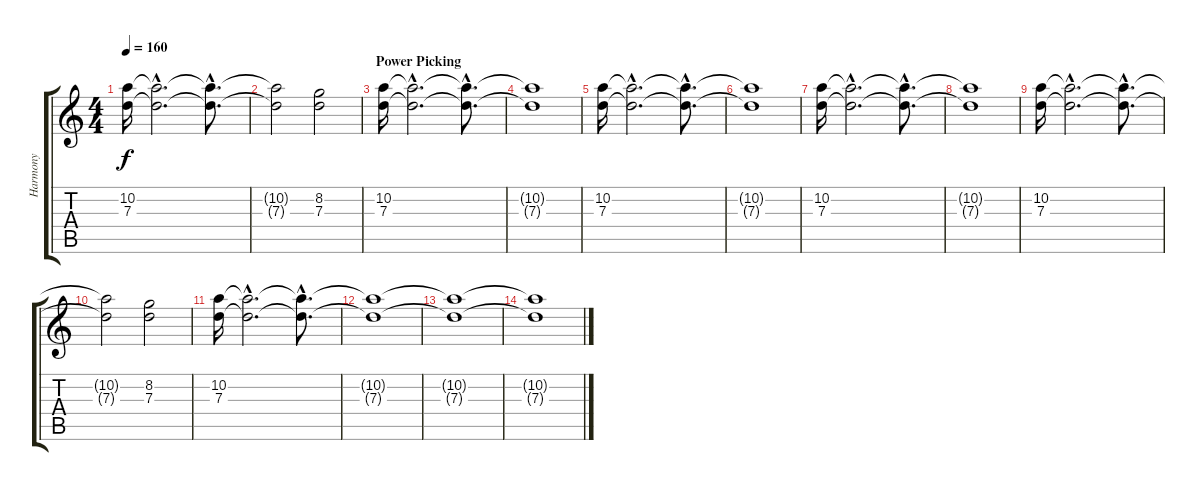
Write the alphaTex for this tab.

\track ("Harmony" "Harmony") {instrument acousticguitarsteel}
\staff {score tabs}
\tuning (E4 B3 G3 D3 A2 E2) {hide}
\ts (4 4)
\tempo 160
\clef g2
\ks c
(10.2 7.3).16{dy f volume 10 instrument distortionguitar} (10.2{hac t} 7.3{hac t}).2{d volume 4} (10.2{hac t} 7.3{hac t}).8{d} |
(10.2{t} 7.3{t}).2 (8.2 7.3).2{volume 11 instrument distortionguitar} |
\section ("" "Power Picking")
(10.2 7.3).16{volume 10 instrument distortionguitar} (10.2{hac t} 7.3{hac t}).2{d volume 4} (10.2{hac t} 7.3{hac t}).8{d} |
(10.2{t} 7.3{t}).1 |
(10.2 7.3).16{volume 10 instrument distortionguitar} (10.2{hac t} 7.3{hac t}).2{d volume 4} (10.2{hac t} 7.3{hac t}).8{d} |
(10.2{t} 7.3{t}).1 |
(10.2 7.3).16{volume 10 instrument distortionguitar} (10.2{hac t} 7.3{hac t}).2{d volume 4} (10.2{hac t} 7.3{hac t}).8{d} |
(10.2{t} 7.3{t}).1 |
(10.2 7.3).16{volume 10 instrument distortionguitar} (10.2{hac t} 7.3{hac t}).2{d volume 4} (10.2{hac t} 7.3{hac t}).8{d} |
(10.2{t} 7.3{t}).2 (8.2 7.3).2{volume 11 instrument distortionguitar} |
(10.2 7.3).16{volume 10 instrument distortionguitar} (10.2{hac t} 7.3{hac t}).2{d volume 4} (10.2{hac t} 7.3{hac t}).8{d} |
(10.2{t} 7.3{t}).1 |
(10.2{t} 7.3{t}).1 |
(10.2{t} 7.3{t}).1
